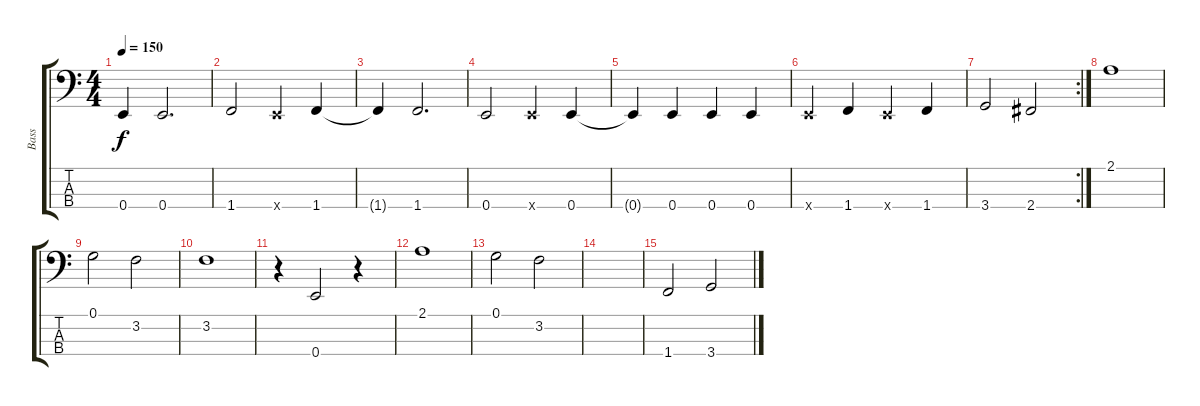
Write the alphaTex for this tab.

\track ("Bass" "Bass") {instrument electricbassfinger}
\staff {score tabs}
\tuning (G2 D2 A1 E1) {hide}
\ts (4 4)
\tempo 150
\clef f4
\ks c
0.4{t}.4{dy f} 0.4.2{d} |
1.4.2 0.4{x}.4 1.4.4 |
1.4{t}.4 1.4.2{d} |
0.4.2 0.4{x}.4 0.4.4 |
0.4{t}.4 0.4.4 0.4.4 0.4.4 |
0.4{x}.4 1.4.4 0.4{x}.4 1.4.4 |
\rc 2
3.4.2 2.4.2 |
2.1.1 |
0.1.2 3.2.2 |
3.2.1 |
r.4 0.4.2 r.4 |
2.1.1 |
0.1.2 3.2.2 |
|
1.4.2 3.4.2
